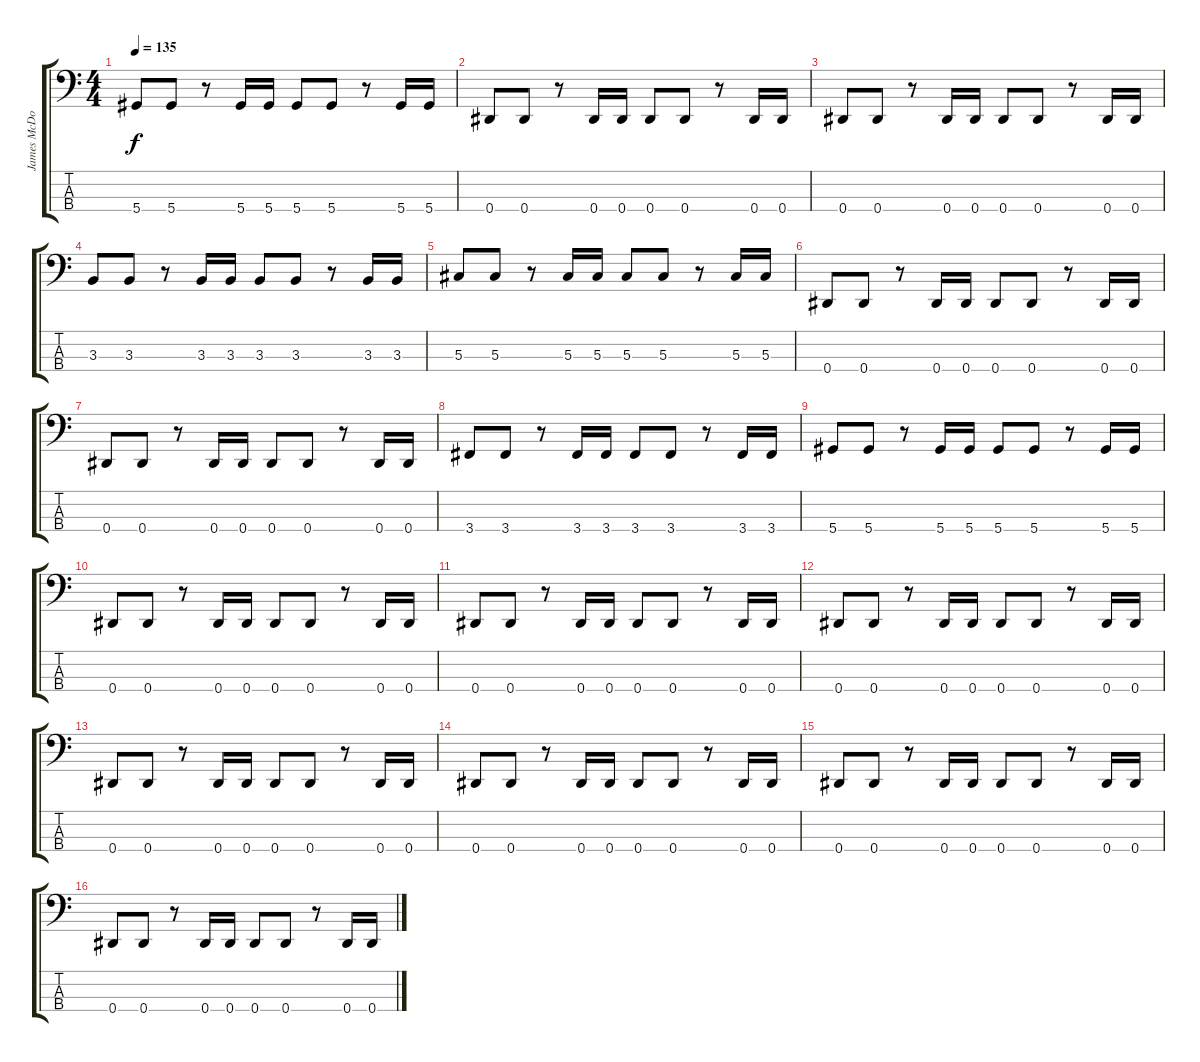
\track ("James McDonough" "James McDo") {instrument electricbassfinger}
\staff {score tabs}
\tuning (Gb2 Db2 Ab1 Eb1) {hide}
\ts (4 4)
\tempo 135
\clef f4
\ks c
5.4.8{dy f} 5.4.8 r.8 5.4.16 5.4.16 5.4.8 5.4.8 r.8 5.4.16 5.4.16 |
0.4.8 0.4.8 r.8 0.4.16 0.4.16 0.4.8 0.4.8 r.8 0.4.16 0.4.16 |
0.4.8 0.4.8 r.8 0.4.16 0.4.16 0.4.8 0.4.8 r.8 0.4.16 0.4.16 |
3.3.8 3.3.8 r.8 3.3.16 3.3.16 3.3.8 3.3.8 r.8 3.3.16 3.3.16 |
5.3.8 5.3.8 r.8 5.3.16 5.3.16 5.3.8 5.3.8 r.8 5.3.16 5.3.16 |
0.4.8 0.4.8 r.8 0.4.16 0.4.16 0.4.8 0.4.8 r.8 0.4.16 0.4.16 |
0.4.8 0.4.8 r.8 0.4.16 0.4.16 0.4.8 0.4.8 r.8 0.4.16 0.4.16 |
3.4.8 3.4.8 r.8 3.4.16 3.4.16 3.4.8 3.4.8 r.8 3.4.16 3.4.16 |
5.4.8 5.4.8 r.8 5.4.16 5.4.16 5.4.8 5.4.8 r.8 5.4.16 5.4.16 |
0.4.8 0.4.8 r.8 0.4.16 0.4.16 0.4.8 0.4.8 r.8 0.4.16 0.4.16 |
0.4.8 0.4.8 r.8 0.4.16 0.4.16 0.4.8 0.4.8 r.8 0.4.16 0.4.16 |
0.4.8 0.4.8 r.8 0.4.16 0.4.16 0.4.8 0.4.8 r.8 0.4.16 0.4.16 |
0.4.8 0.4.8 r.8 0.4.16 0.4.16 0.4.8 0.4.8 r.8 0.4.16 0.4.16 |
0.4.8 0.4.8 r.8 0.4.16 0.4.16 0.4.8 0.4.8 r.8 0.4.16 0.4.16 |
0.4.8 0.4.8 r.8 0.4.16 0.4.16 0.4.8 0.4.8 r.8 0.4.16 0.4.16 |
0.4.8 0.4.8 r.8 0.4.16 0.4.16 0.4.8 0.4.8 r.8 0.4.16 0.4.16
